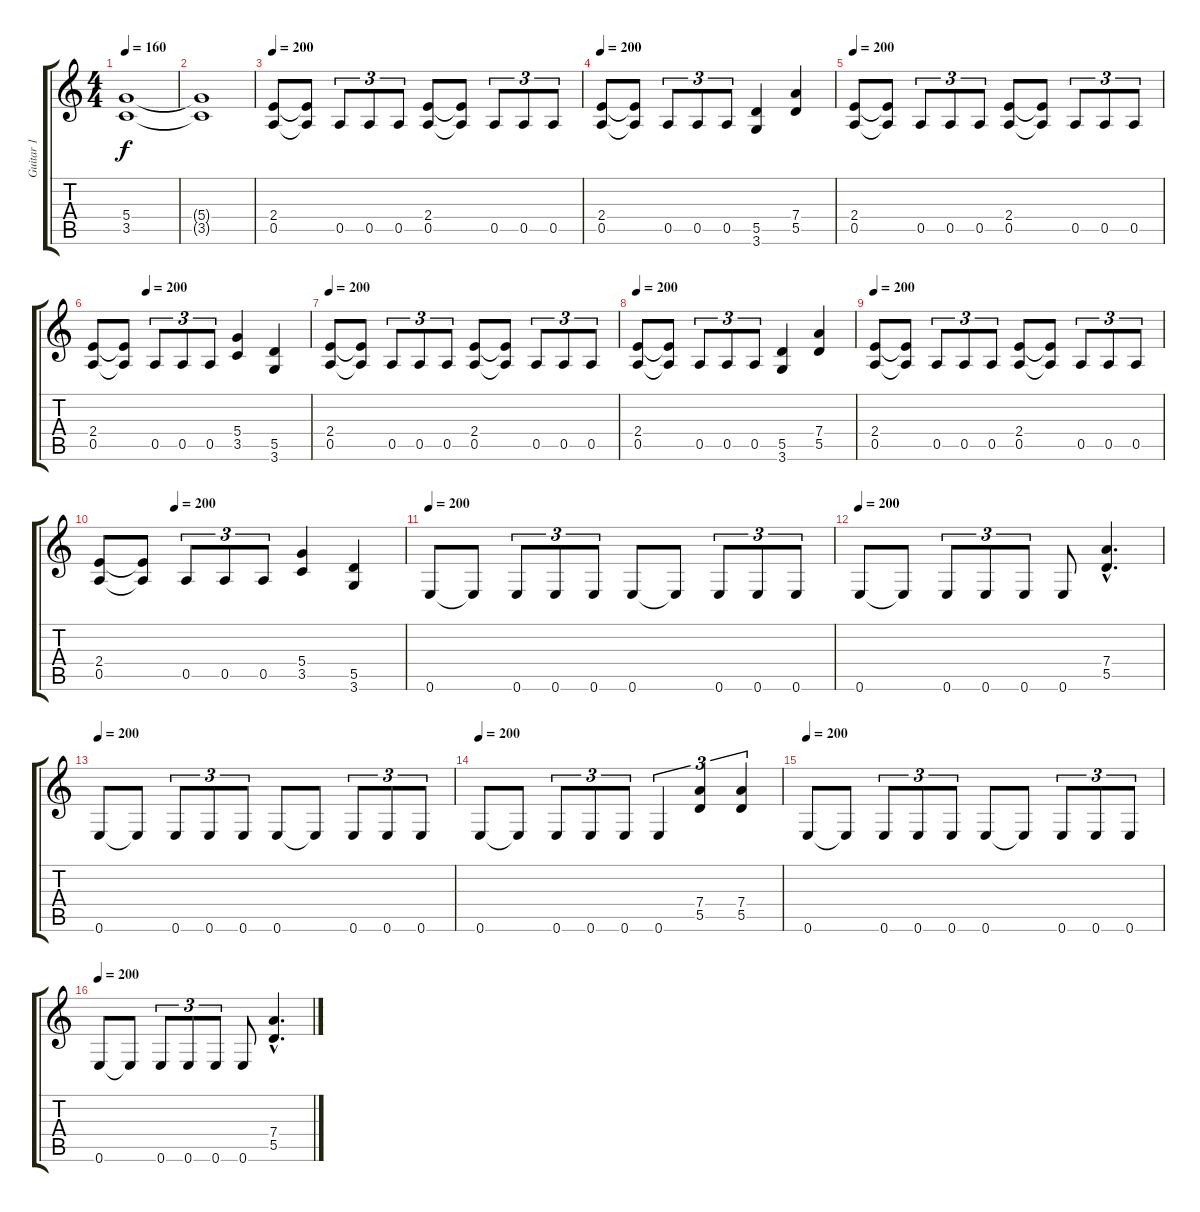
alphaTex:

\track ("Guitar 1" "Guitar 1") {instrument distortionguitar}
\staff {score tabs}
\tuning (E4 B3 G3 D3 A2 E2) {hide}
\ts (4 4)
\tempo 160
\clef g2
\ks c
(5.4{t} 3.5{t}).1{dy f} |
(5.4{t} 3.5{t}).1 |
\tempo 200
(2.4 0.5).8 (2.4{t} 0.5{t}).8 0.5.8{tu (3 2)} 0.5.8{tu (3 2)} 0.5.8{tu (3 2)} (2.4 0.5).8 (2.4{t} 0.5{t}).8 0.5.8{tu (3 2)} 0.5.8{tu (3 2)} 0.5.8{tu (3 2)} |
\tempo 200
(2.4 0.5).8 (2.4{t} 0.5{t}).8 0.5.8{tu (3 2)} 0.5.8{tu (3 2)} 0.5.8{tu (3 2)} (5.5 3.6).4 (7.4 5.5).4 |
\tempo 200
(2.4 0.5).8 (2.4{t} 0.5{t}).8 0.5.8{tu (3 2)} 0.5.8{tu (3 2)} 0.5.8{tu (3 2)} (2.4 0.5).8 (2.4{t} 0.5{t}).8 0.5.8{tu (3 2)} 0.5.8{tu (3 2)} 0.5.8{tu (3 2)} |
\tempo (200 0.25)
(2.4 0.5).8 (2.4{t} 0.5{t}).8 0.5.8{tu (3 2)} 0.5.8{tu (3 2)} 0.5.8{tu (3 2)} (5.4 3.5).4 (5.5 3.6).4 |
\tempo 200
(2.4 0.5).8 (2.4{t} 0.5{t}).8 0.5.8{tu (3 2)} 0.5.8{tu (3 2)} 0.5.8{tu (3 2)} (2.4 0.5).8 (2.4{t} 0.5{t}).8 0.5.8{tu (3 2)} 0.5.8{tu (3 2)} 0.5.8{tu (3 2)} |
\tempo 200
(2.4 0.5).8 (2.4{t} 0.5{t}).8 0.5.8{tu (3 2)} 0.5.8{tu (3 2)} 0.5.8{tu (3 2)} (5.5 3.6).4 (7.4 5.5).4 |
\tempo 200
(2.4 0.5).8 (2.4{t} 0.5{t}).8 0.5.8{tu (3 2)} 0.5.8{tu (3 2)} 0.5.8{tu (3 2)} (2.4 0.5).8 (2.4{t} 0.5{t}).8 0.5.8{tu (3 2)} 0.5.8{tu (3 2)} 0.5.8{tu (3 2)} |
\tempo (200 0.25)
(2.4 0.5).8 (2.4{t} 0.5{t}).8 0.5.8{tu (3 2)} 0.5.8{tu (3 2)} 0.5.8{tu (3 2)} (5.4 3.5).4 (5.5 3.6).4 |
\tempo 200
0.6.8 0.6{t}.8 0.6.8{tu (3 2)} 0.6.8{tu (3 2)} 0.6.8{tu (3 2)} 0.6.8 0.6{t}.8 0.6.8{tu (3 2)} 0.6.8{tu (3 2)} 0.6.8{tu (3 2)} |
\tempo 200
0.6.8 0.6{t}.8 0.6.8{tu (3 2)} 0.6.8{tu (3 2)} 0.6.8{tu (3 2)} 0.6.8 (7.4{hac} 5.5{hac}).4{d} |
\tempo 200
0.6.8 0.6{t}.8 0.6.8{tu (3 2)} 0.6.8{tu (3 2)} 0.6.8{tu (3 2)} 0.6.8 0.6{t}.8 0.6.8{tu (3 2)} 0.6.8{tu (3 2)} 0.6.8{tu (3 2)} |
\tempo 200
0.6.8 0.6{t}.8 0.6.8{tu (3 2)} 0.6.8{tu (3 2)} 0.6.8{tu (3 2)} 0.6.4{tu (3 2)} (7.4 5.5).4{tu (3 2)} (7.4 5.5).4{tu (3 2)} |
\tempo 200
0.6.8 0.6{t}.8 0.6.8{tu (3 2)} 0.6.8{tu (3 2)} 0.6.8{tu (3 2)} 0.6.8 0.6{t}.8 0.6.8{tu (3 2)} 0.6.8{tu (3 2)} 0.6.8{tu (3 2)} |
\tempo 200
0.6.8 0.6{t}.8 0.6.8{tu (3 2)} 0.6.8{tu (3 2)} 0.6.8{tu (3 2)} 0.6.8 (7.4{hac} 5.5{hac}).4{d}
